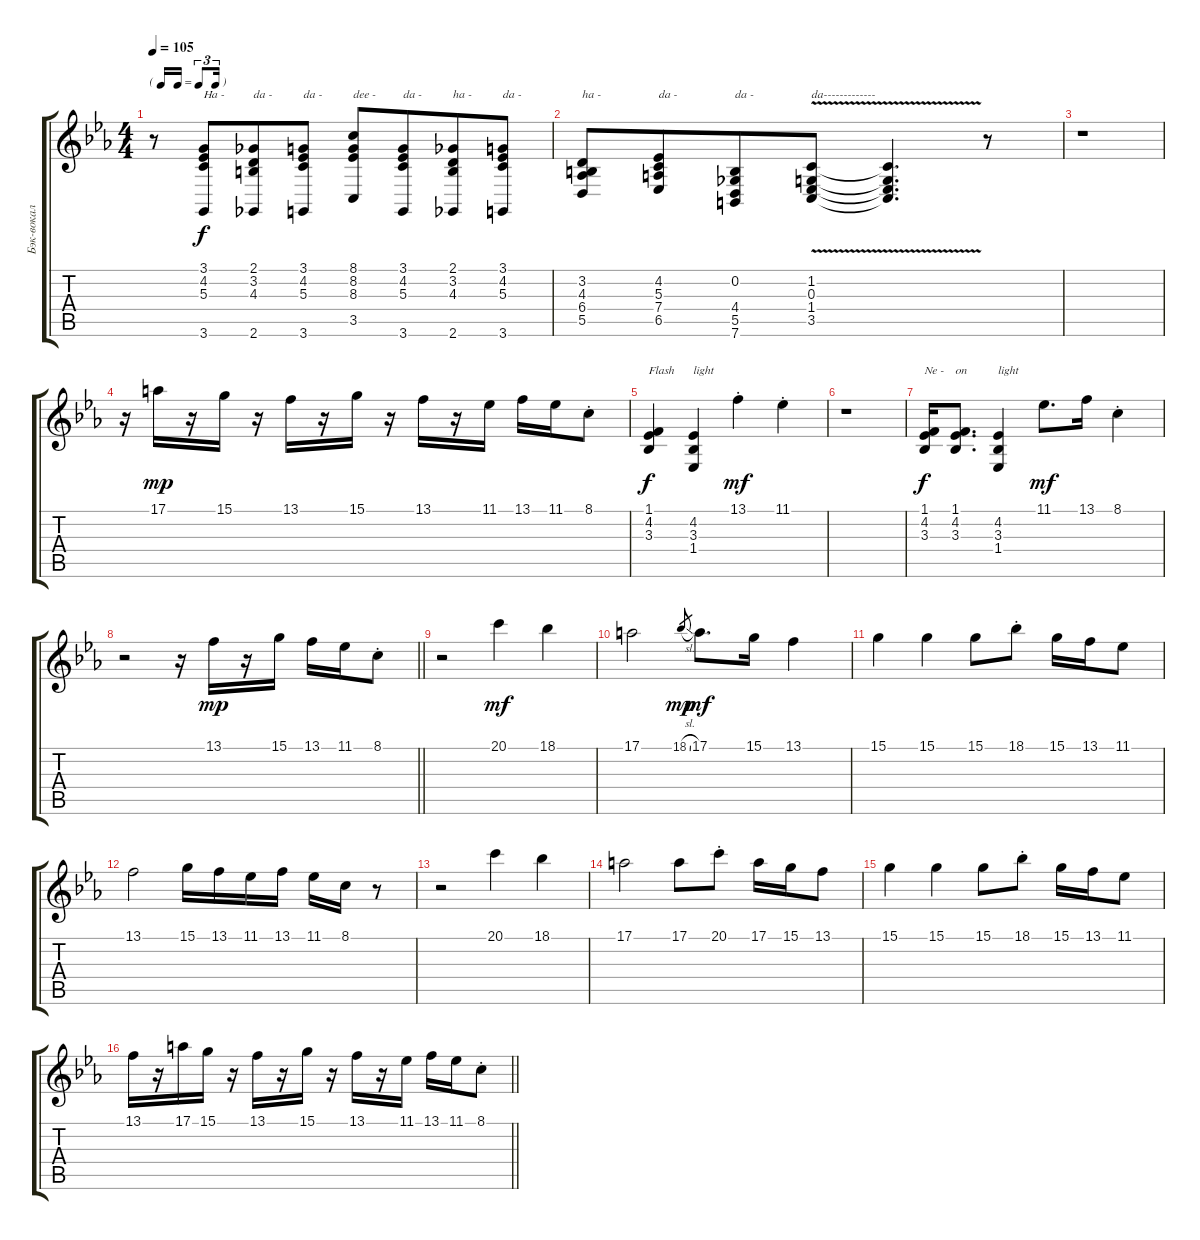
\track ("Бэк-вокал" "Бэк-вокал") {instrument stringensemble1}
\staff {score tabs}
\tuning (E4 B3 G3 D3 A2 E2) {hide}
\ts (4 4)
\tf triplet16th
\tempo 105
\clef g2
\ks cminor
r.8{dy mf} (3.1 4.2 5.3 3.6).8{txt "Ha -" dy f beam merge} (2.1 3.2 4.3 2.6).8{txt "da -"} (3.1 4.2 5.3 3.6).8{txt "da -"} (8.1 8.2 8.3 3.5).8{txt "dee -"} (3.1 4.2 5.3 3.6).8{txt "da -" beam merge} (2.1 3.2 4.3 2.6).8{txt "ha -"} (3.1 4.2 5.3 3.6).8{txt "da -"} |
(3.2 4.3 6.4 5.5).8{txt "ha -"} (4.2 5.3 7.4 6.5).8{txt "da -" beam merge} (0.2 4.4 5.5 7.6).8{txt "da -"} (1.2{v} 0.3{v} 1.4{v} 3.5{v}).8{txt "da-------------"} (1.2{t} 0.3{t} 1.4{t} 3.5{t}).4{d} r.8 |
r.1 |
r.16 17.1.16{dy mp} r.16 15.1.16 r.16 13.1.16 r.16 15.1.16 r.16 13.1.16 r.16 11.1.16 13.1.16 11.1.16 8.1{st}.8 |
(1.1 4.2 3.3).4{txt "Flash" dy f} (4.2 3.3 1.4).4{txt "light"} 13.1{st}.4{dy mf} 11.1{st}.4 |
r.1 |
(1.1 4.2 3.3).16{txt "Ne -" dy f} (1.1 4.2 3.3).8{d txt "on"} (4.2 3.3 1.4).4{txt "light"} 11.1.8{d dy mf} 13.1.16 8.1{st}.4 |
\barLineRight lightlight
r.2 r.16 13.1.16{dy mp} r.16 15.1.16 13.1.16 11.1.16 8.1{st}.8 |
r.2 20.1.4{dy mf} 18.1.4 |
17.1.2 18.1{sl}.8{gr dy mp} 17.1.8{d dy mf} 15.1.16 13.1.4 |
15.1.4 15.1.4 15.1.8 18.1{st}.8 15.1.16 13.1.16 11.1.8 |
13.1.2 15.1.16 13.1.16 11.1.16 13.1.16 11.1.16 8.1.16 r.8 |
r.2 20.1.4 18.1.4 |
17.1.2 17.1.8 20.1{st}.8 17.1.16 15.1.16 13.1.8 |
15.1.4 15.1.4 15.1.8 18.1{st}.8 15.1.16 13.1.16 11.1.8 |
\barLineRight lightlight
13.1.16 r.16 17.1.16 15.1.16 r.16 13.1.16 r.16 15.1.16 r.16 13.1.16 r.16 11.1.16 13.1.16 11.1.16 8.1{st}.8
